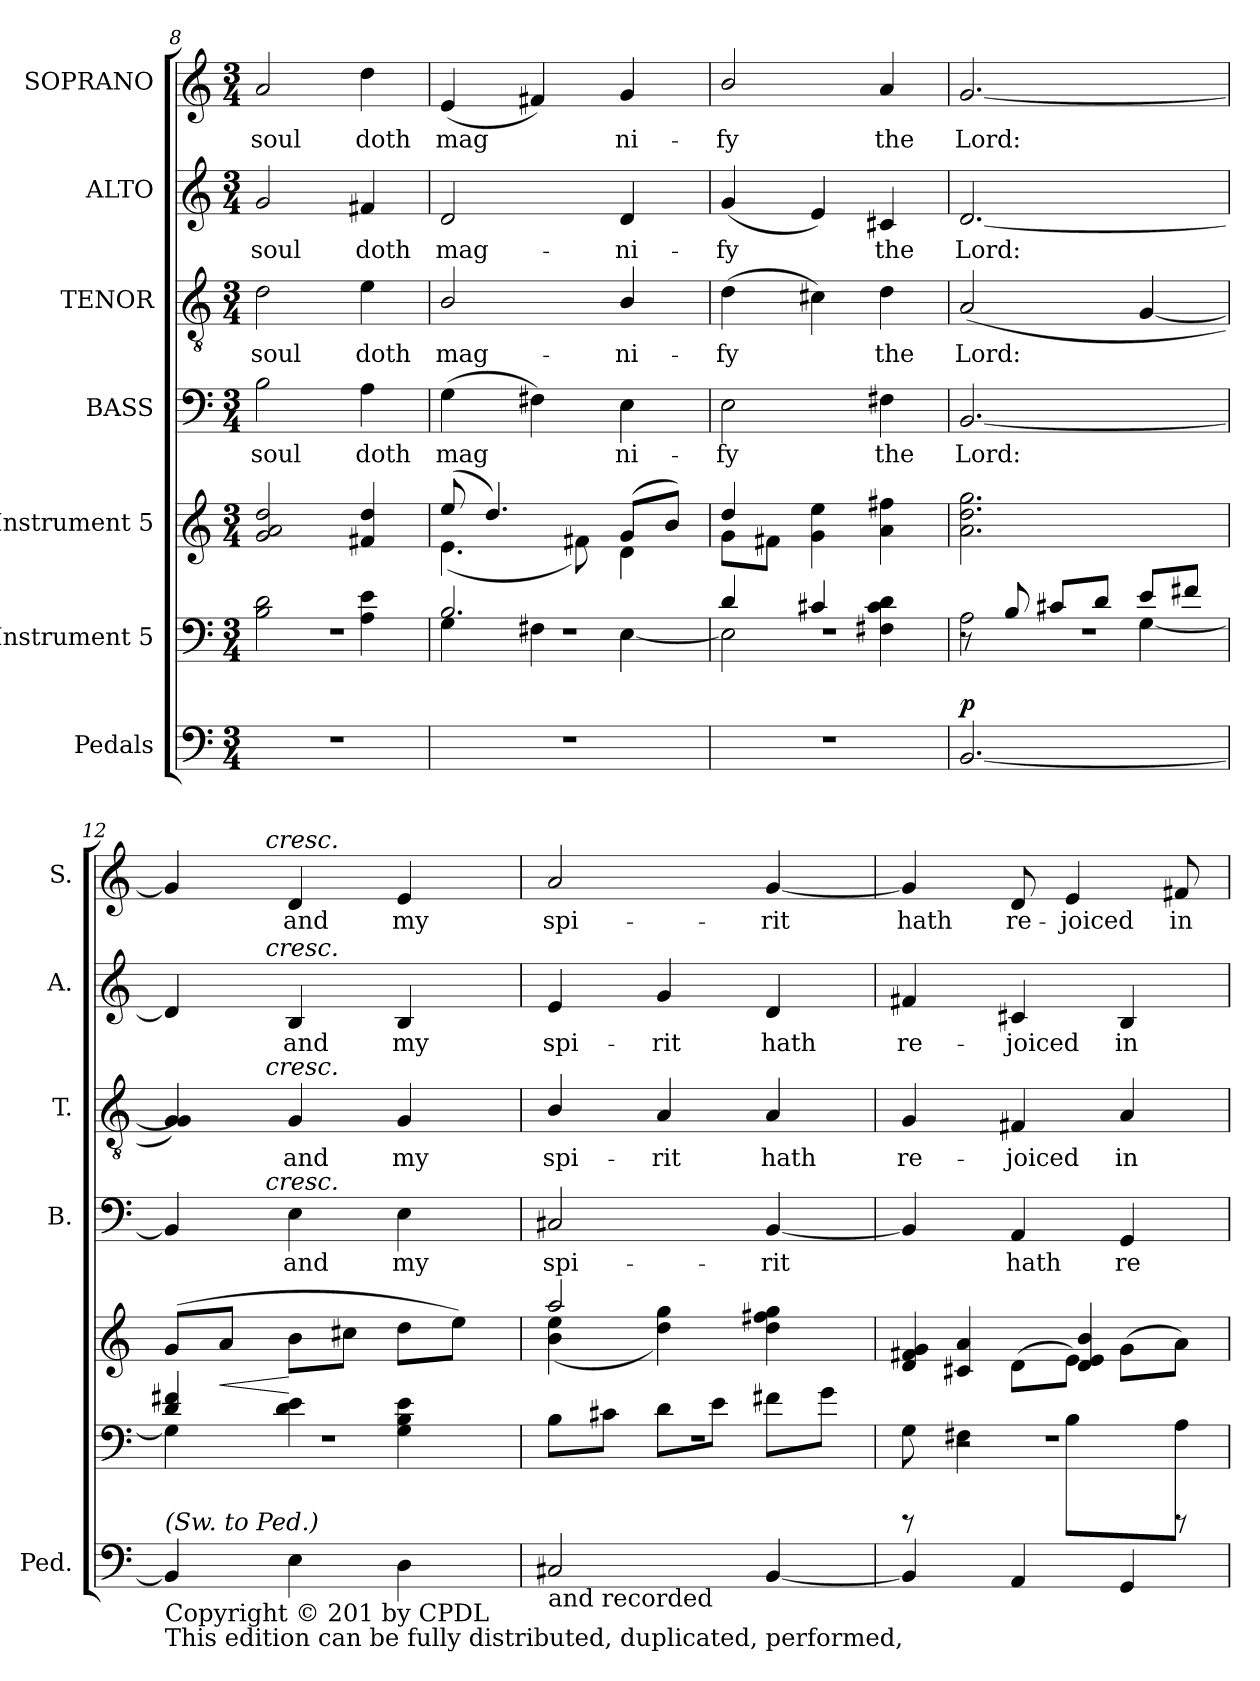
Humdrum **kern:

**kern	**dynam	**kern	**kern	**dynam	**kern	**text	**kern	**text	**kern	**text	**kern	**text
*part7	*part7	*part6	*part5	*part5	*part4	*part4	*part3	*part3	*part2	*part2	*part1	*part1
*staff7	*staff7	*staff6	*staff5	*staff5	*staff4	*staff4	*staff3	*staff3	*staff2	*staff2	*staff1	*staff1
*I"Pedals	*	*I"Instrument 5	*I"Instrument 5	*	*I"BASS	*	*I"TENOR	*	*I"ALTO	*	*I"SOPRANO	*
*I'Ped.	*	*	*	*	*I'B.	*	*I'T.	*	*I'A.	*	*I'S.	*
!!LO:PB:g=z
*clefF4	*	*clefF4	*clefG2	*	*clefF4	*	*clefGv2	*	*clefG2	*	*clefG2	*
*k[]	*	*k[]	*k[]	*	*k[]	*	*k[]	*	*k[]	*	*k[]	*
*C:	*	*C:	*C:	*	*C:	*	*C:	*	*C:	*	*C:	*
*M3/4	*	*M3/4	*M3/4	*	*M3/4	*	*M3/4	*	*M3/4	*	*M3/4	*
=8	=8	=8	=8	=8	=8	=8	=8	=8	=8	=8	=8	=8
*	*	*^	*	*	*	*	*	*	*	*	*	*
*	*	*	*^	*	*	*	*	*	*	*	*	*	*
!	!	!	!	!	!	!	!	!LO:LY:b:cj	!	!LO:LY:b:cj	!	!LO:LY:b:cj	!	!LO:LY:b:cj
2.r	.	2.r	2.r	2d\ 2B\	2dd/ 2g/ 2a/	.	2B\	soul	2d\	soul	2g/	soul	2a/	soul
!	!	!	!	!	!	!	!	!LO:LY:b:cj	!	!LO:LY:b:cj	!	!LO:LY:b:cj	!	!LO:LY:b:cj
.	.	.	.	4e\ 4A\	4dd/ 4f#X/	.	4A\	doth	4e\	doth	4f#X/	doth	4dd\	doth
=9	=9	=9	=9	=9	=9	=9	=9	=9	=9	=9	=9	=9	=9	=9
*	*	*	*	*^	*^	*	*	*	*	*	*	*	*	*
!	!	!	!	!	!	!	!	!	!	!LO:LY:b:cj	!	!LO:LY:b:cj	!	!LO:LY:b:cj	!	!LO:LY:b:cj
2.r	.	2.r	2.r	2.B/	4G\	(>8ee/	(<4.e\	.	(>4G\	mag	2B/	mag-	2d/	mag-	(<4e/	mag
.	.	.	.	.	.	4.dd/)	.	.	.	.	.	.	.	.	.	.
!	!	!	!	!	!	!	!	!	!	!LO:LY:b:cj	!	!	!	!	!	!LO:LY:b:cj
.	.	.	.	.	4F#X\	.	.	.	4F#X\)	.	.	.	.	.	4f#X/)	.
.	.	.	.	.	.	.	8f#X\)	.	.	.	.	.	.	.	.	.
!	!	!	!	!	!	!	!	!	!	!LO:LY:b:cj	!	!LO:LY:b:cj	!	!LO:LY:b:cj	!	!LO:LY:b:cj
.	.	.	.	.	[<4E\	(>8g/L	4d\	.	4E\	ni-	4B/	-ni-	4d/	-ni-	4g/	ni-
.	.	.	.	.	.	8b/J)	.	.	.	.	.	.	.	.	.	.
=10	=10	=10	=10	=10	=10	=10	=10	=10	=10	=10	=10	=10	=10	=10	=10	=10
!	!	!	!	!	!	!	!	!	!	!LO:LY:b:cj	!	!LO:LY:b:cj	!	!LO:LY:b:cj	!	!LO:LY:b:cj
2.r	.	2.r	2.r	4d/	2E\]	4dd/	8g\L	.	2E\	-fy	(>4d\	-fy	(<4g/	-fy	2b/	-fy
.	.	.	.	.	.	.	8f#X\J	.	.	.	.	.	.	.	.	.
!	!	!	!	!	!	!	!	!	!	!	!	!LO:LY:b:cj	!	!LO:LY:b:cj	!	!
.	.	.	.	4c#X/	.	2ryy	4g\ 4ee\	.	.	.	4c#X\)	.	4e/)	.	.	.
!	!	!	!	!	!	!	!	!	!	!LO:LY:b:cj	!	!LO:LY:b:cj	!	!LO:LY:b:cj	!	!LO:LY:b:cj
.	.	.	.	4ryy	4d\ 4c#\ 4F#X\	.	4ff#X\ 4a\	.	4F#X\	the	4d\	the	4c#X/	the	4a/	the
=11	=11	=11	=11	=11	=11	=11	=11	=11	=11	=11	=11	=11	=11	=11	=11	=11
!	!LO:DY:a	!	!	!	!	!	!	!	!	!LO:LY:b:cj	!	!LO:LY:b:cj	!	!LO:LY:b:cj	!	!LO:LY:b:cj
*	*	*	*	*	*	*v	*v	*	*	*	*	*	*	*	*	*
[<2.BB/	p	2.r	2.r	8r	2A\	2.dd\ 2.a\ 2.gg\	.	[<2.BB/	Lord:	(<2A/	Lord:	[<2.d/	Lord:	[<2.g/	Lord:
.	.	.	.	8B/	.	.	.	.	.	.	.	.	.	.	.
.	.	.	.	8c#X/L	.	.	.	.	.	.	.	.	.	.	.
.	.	.	.	8d/J	.	.	.	.	.	.	.	.	.	.	.
!	!	!	!	!	!	!	!	!	!	!	!LO:LY:b:cj	!	!	!	!
.	.	.	.	8e/L	[<4G\	.	.	.	.	[<4G/	.	.	.	.	.
.	.	.	.	8f#X/J	.	.	.	.	.	.	.	.	.	.	.
=12	=12	=12	=12	=12	=12	=12	=12	=12	=12	=12	=12	=12	=12	=12	=12
!LO:TX:a:i:t=(Sw. to Ped.)	!	!	!	!	!	!	!	!	!	!	!	!	!	!	!
!LO:TX:b:t=Copyright © 201 by CPDL	!	!	!	!	!	!	!	!	!	!	!	!	!	!	!
!LO:TX:b:t=This edition can be fully distributed, duplicated, performed,	!	!	!	!	!	!	!	!	!	!	!	!	!	!	!
!	!	!	!	!	!	!	!	!	!LO:LY:b:cj	!	!LO:LY:b:cj	!	!LO:LY:b:cj	!	!LO:LY:b:cj
*	*	*	*	*	*	*	*	*^	*	*^	*	*^	*	*^	*
4BB/]	.	2.r	2.r	4d/ 4f#X/	4G\]	(>8g/L	.	4BB/]	8..ryy	.	4G/ 4G/])	8..ryy	.	4d/]	8..ryy	.	4g/]	8..ryy	.
!	!	!	!	!	!	!	!LO:HP:b	!	!	!	!	!	!	!	!	!	!	!	!
.	.	.	.	.	.	8a/J	<	.	.	.	.	.	.	.	.	.	.	.	.
!	!	!	!	!	!	!	!	!	!	!	!	!	!	!	!	!	!	!LO:TX:a:i:t=cresc.	!
!	!	!	!	!	!	!	!	!	!	!	!	!	!	!	!LO:TX:a:i:t=cresc.	!	!	!	!
!	!	!	!	!	!	!	!	!	!	!	!	!LO:TX:a:i:t=cresc.	!	!	!	!	!	!	!
!	!	!	!	!	!	!	!	!	!LO:TX:a:i:t=cresc.	!	!	!	!	!	!	!	!	!	!
.	.	.	.	.	.	.	.	.	2ryy	.	.	2ryy	.	.	2ryy	.	.	2ryy	.
!	!	!	!	!	!	!	!	!	!	!LO:LY:b:cj	!	!	!LO:LY:b:cj	!	!	!LO:LY:b:cj	!	!	!LO:LY:b:cj
4E\	.	.	.	2ryy	4d\ 4e\	8b\L	[	4E\	.	and	4G/	.	and	4B/	.	and	4d/	.	and
.	.	.	.	.	.	8cc#X\J	.	.	.	.	.	.	.	.	.	.	.	.	.
!	!	!	!	!	!	!	!	!	!	!LO:LY:b:cj	!	!	!LO:LY:b:cj	!	!	!LO:LY:b:cj	!	!	!LO:LY:b:cj
4D\	.	.	.	.	4e\ 4B\ 4G\	8dd\L	.	4E\	.	my	4G/	.	my	4B/	.	my	4e/	.	my
.	.	.	.	.	.	8ee\J)	.	.	.	.	.	.	.	.	.	.	.	.	.
.	.	.	.	.	.	.	.	.	32ryy	.	.	32ryy	.	.	32ryy	.	.	32ryy	.
=13	=13	=13	=13	=13	=13	=13	=13	=13	=13	=13	=13	=13	=13	=13	=13	=13	=13	=13	=13
*	*	*	*	*	*	*^	*	*	*	*	*	*	*	*	*	*	*	*	*
!LO:TX:b:t=and recorded	!	!	!	!	!	!	!	!	!	!	!	!	!	!	!	!	!	!	!	!
!	!	!	!	!	!	!	!	!	!	!	!LO:LY:b:cj	!	!	!LO:LY:b:cj	!	!	!LO:LY:b:cj	!	!	!LO:LY:b:cj
*	*	*	*	*	*	*	*	*	*v	*v	*	*	*	*	*v	*v	*	*v	*v	*
*	*	*	*	*v	*v	*	*	*	*	*	*v	*v	*	*	*	*	*
2C#X/	.	2.r	2.r	8B\L	2aa/	(<4ee\ 4b\	.	2C#X/	spi-	4B/	spi-	4e/	spi-	2a/	spi-
.	.	.	.	8c#X\J	.	.	.	.	.	.	.	.	.	.	.
!	!	!	!	!	!	!	!	!	!	!	!LO:LY:b:cj	!	!LO:LY:b:cj	!	!
.	.	.	.	8d\L	.	4dd\ 4gg\)	.	.	.	4A/	-rit	4g/	-rit	.	.
.	.	.	.	8e\J	.	.	.	.	.	.	.	.	.	.	.
!	!	!	!	!	!	!	!	!	!LO:LY:b:cj	!	!LO:LY:b:cj	!	!LO:LY:b:cj	!	!LO:LY:b:cj
[>4BB/	.	.	.	8f#X\L	4ryy	4gg\ 4ff#X\ 4dd\	.	[>4BB/	-rit	4A/	hath	4d/	hath	[>4g/	-rit
.	.	.	.	8g\J	.	.	.	.	.	.	.	.	.	.	.
!!LO:PB:g=z
=14	=14	=14	=14	=14	=14	=14	=14	=14	=14	=14	=14	=14	=14	=14	=14
!	!	!	!	!	!	!	!	!	!LO:LY:b:cj	!	!LO:LY:b:cj	!	!LO:LY:b:cj	!	!LO:LY:b:cj
4BB/]	.	2.r	8rCCC	8G\	4f#X/ 4d/ 4g/	8ryy	.	4BB/]	.	4G/	re-	4f#X/	re-	4g/]	hath
.	.	.	2r	4F#X\	.	4a/ 4c#X/	.	.	.	.	.	.	.	.	.
!	!	!	!	!	!	!	!	!	!LO:LY:b:cj	!	!LO:LY:b:cj	!	!LO:LY:b:cj	!	!LO:LY:b:cj
4AA/	.	.	.	.	(<8d\L	.	.	4AA/	hath	4F#X/	-joiced	4c#X/	-joiced	8d/	re-
!	!	!	!	!	!	!	!	!	!	!	!	!	!	!	!LO:LY:b:cj
.	.	.	.	8B\L	8e\J)	4b/ 4d/ 4e/	.	.	.	.	.	.	.	4e/	-joiced
!	!	!	!	!	!	!	!	!	!LO:LY:b:cj	!	!LO:LY:b:cj	!	!LO:LY:b:cj	!	!
4GG/	.	.	.	8ryy	(<8g\L	.	.	4GG/	re-	4A/	in	4B/	in	.	.
!	!	!	!	!	!	!	!	!	!	!	!	!	!	!	!LO:LY:b:cj
.	.	.	8rCCC	8A\J	8a\J)	8ryy	.	.	.	.	.	.	.	8f#X/	in
*	*	*v	*v	*v	*	*	*	*	*	*	*	*	*	*	*
*	*	*	*v	*v	*	*	*	*	*	*	*	*	*
=	=	=	=	=	=	=	=	=	=	=	=	=
*-	*-	*-	*-	*-	*-	*-	*-	*-	*-	*-	*-	*-
